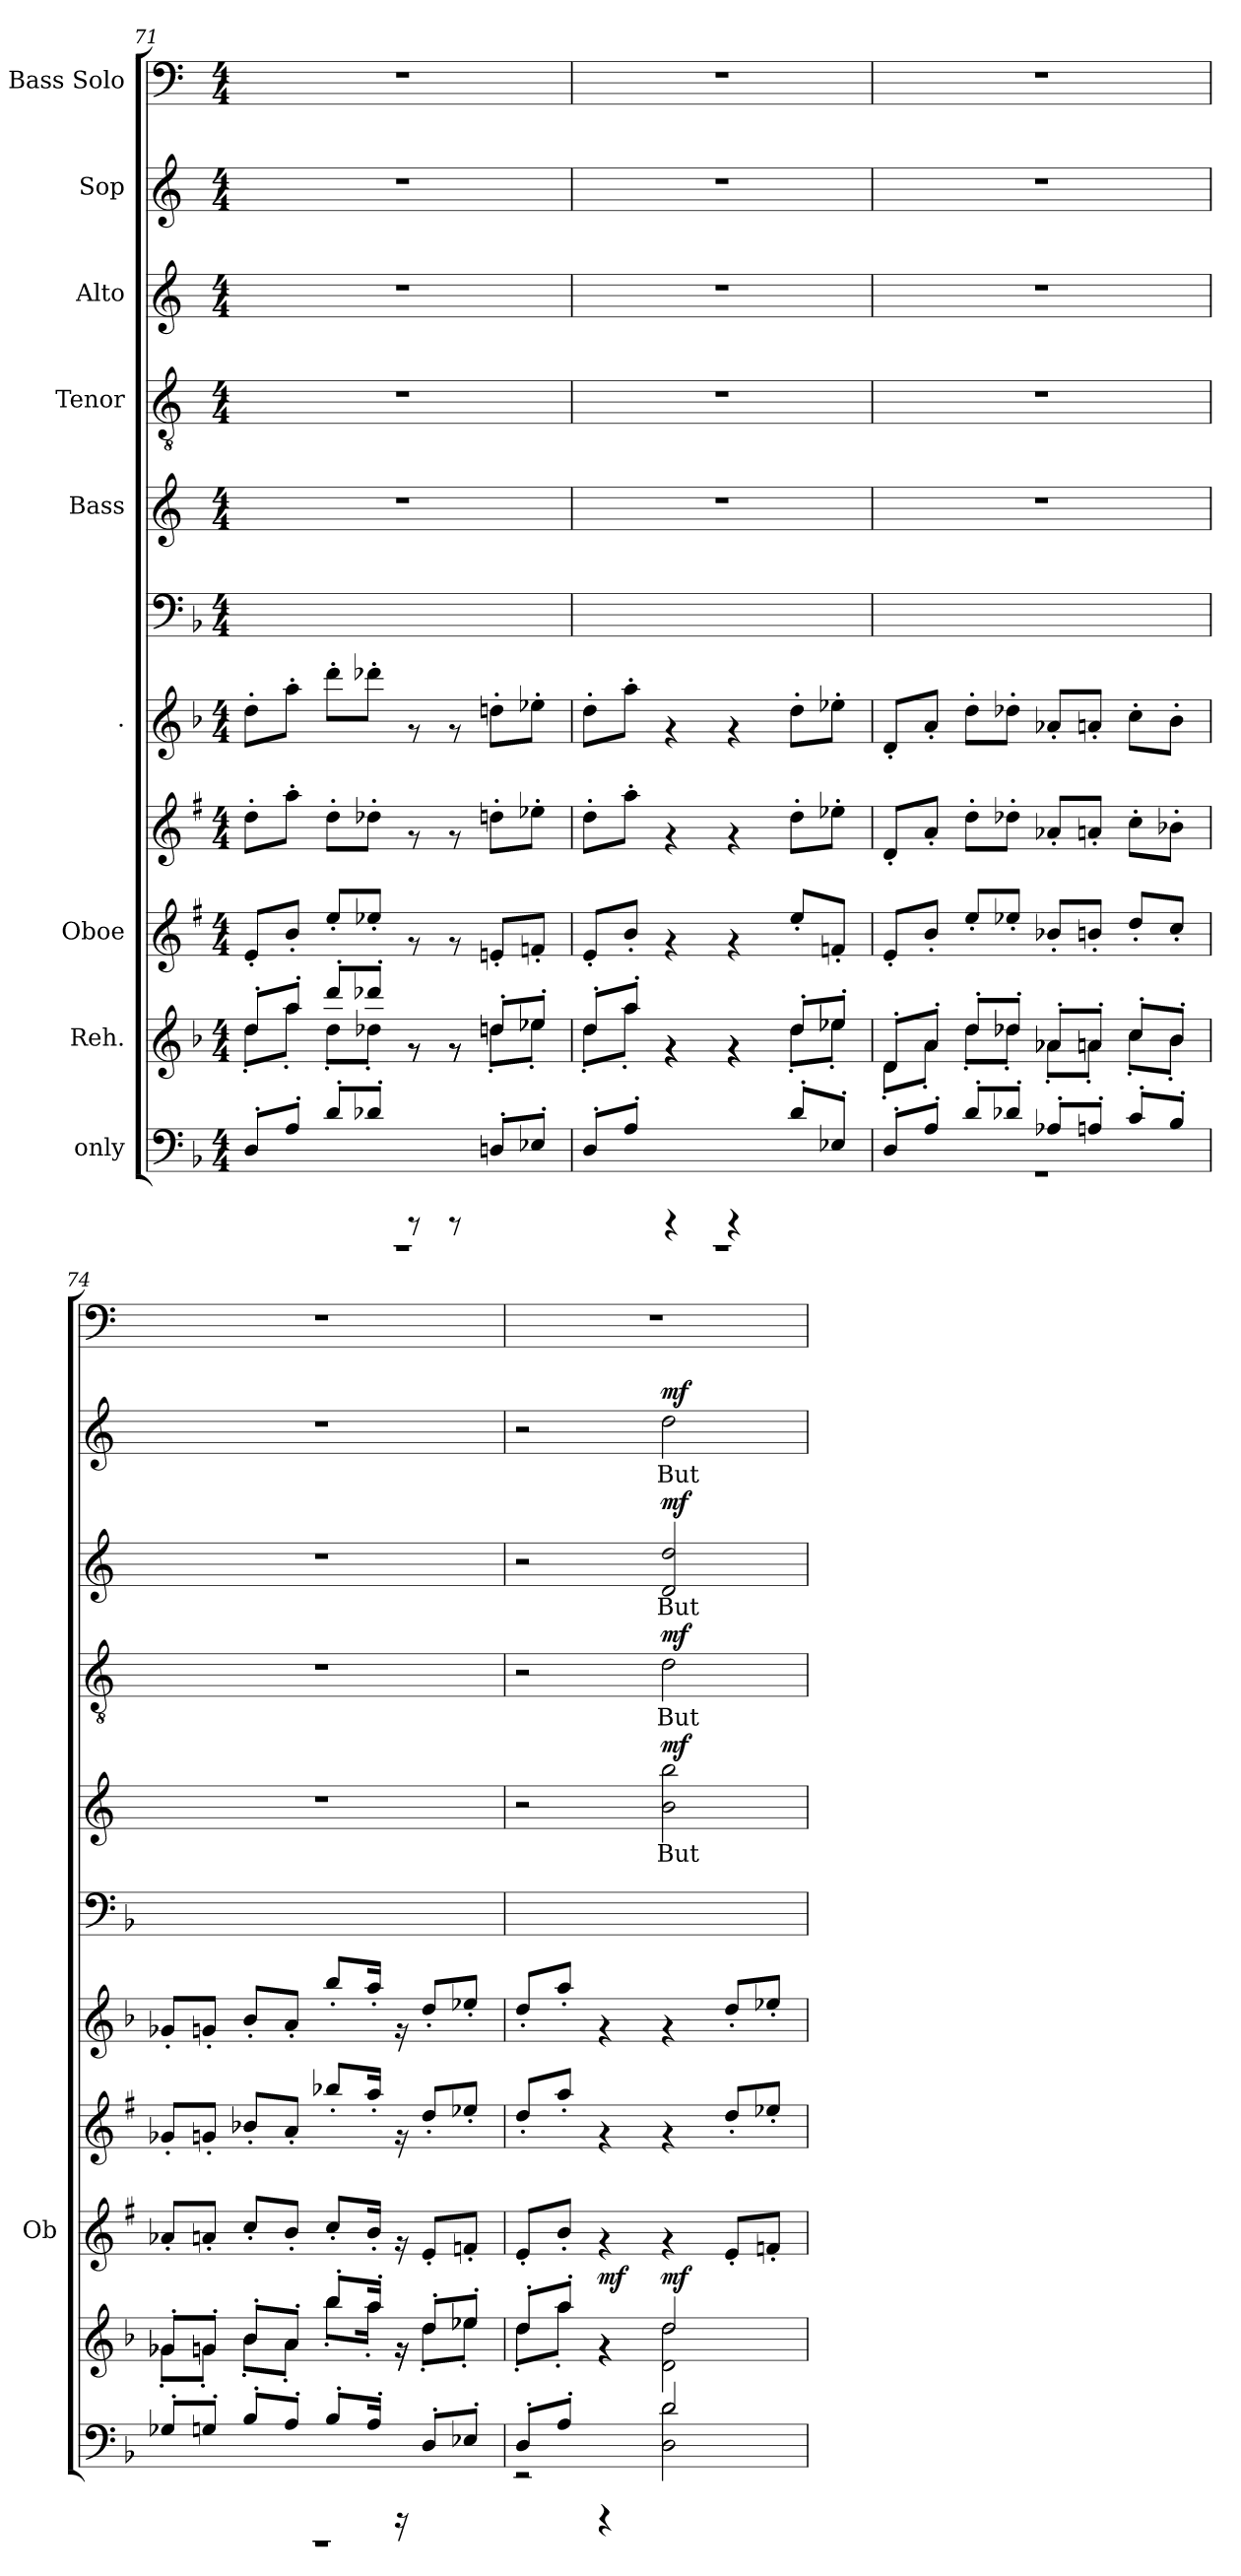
**kern	**dynam	**kern	**dynam	**kern	**kern	**kern	**kern	**kern	**text	**dynam	**kern	**text	**dynam	**kern	**text	**dynam	**kern	**text	**dynam	**kern
*part9	*part9	*part8	*part8	*part7	*part7	*part6	*part6	*part5	*part5	*part5	*part4	*part4	*part4	*part3	*part3	*part3	*part2	*part2	*part2	*part1
*staff11	*staff11	*staff10	*staff10	*staff9	*staff8	*staff7	*staff6	*staff5	*staff5	*staff5	*staff4	*staff4	*staff4	*staff3	*staff3	*staff3	*staff2	*staff2	*staff2	*staff1
*I"only	*	*I"Reh.	*	*I"Oboe	*	*I".	*	*I"Bass	*	*	*I"Tenor	*	*	*I"Alto	*	*	*I"Sop	*	*	*I"Bass Solo
*	*	*	*	*I'Ob	*	*	*	*	*	*	*	*	*	*	*	*	*	*	*	*
*clefF4	*	*clefG2	*	*clefG2	*clefG2	*clefG2	*clefF4	*clefG2	*	*	*clefGv2	*	*	*clefG2	*	*	*clefG2	*	*	*clefF4
*k[b-]	*	*k[b-]	*	*k[f#]	*k[f#]	*k[b-]	*k[b-]	*k[]	*	*	*k[]	*	*	*k[]	*	*	*k[]	*	*	*k[]
*F:	*	*F:	*	*G:	*G:	*F:	*F:	*C:	*	*	*C:	*	*	*C:	*	*	*C:	*	*	*C:
*M4/4	*	*M4/4	*	*M4/4	*M4/4	*M4/4	*M4/4	*M4/4	*	*	*M4/4	*	*	*M4/4	*	*	*M4/4	*	*	*M4/4
=71	=71	=71	=71	=71	=71	=71	=71	=71	=71	=71	=71	=71	=71	=71	=71	=71	=71	=71	=71	=71
*^	*	*^	*	*	*	*	*	*	*	*	*	*	*	*	*	*	*	*	*	*
8D'</L	1r	.	8dd'</L	8dd'>\L	.	8e'</L	8dd'>\L	8dd'>\L	1ryy	1r	.	.	1r	.	.	1r	.	.	1r	.	.	1r
8A'</J	.	.	8aa'</J	8aa'>\J	.	8b'</J	8aa'>\J	8aa'>\J	.	.	.	.	.	.	.	.	.	.	.	.	.	.
8d'</L	.	.	8ddd'</L	8dd'>\L	.	8ee'</L	8dd'>\L	8ddd'>\L	.	.	.	.	.	.	.	.	.	.	.	.	.	.
8d-X'</J	.	.	8ddd-X'</J	8dd-X'>\J	.	8ee-X'</J	8dd-X'>\J	8ddd-X'>\J	.	.	.	.	.	.	.	.	.	.	.	.	.	.
8rCCC	.	.	8rf	8rf	.	8rf	8rf	8rf	.	.	.	.	.	.	.	.	.	.	.	.	.	.
8rCCC	.	.	8rf	8rf	.	8rf	8rf	8rf	.	.	.	.	.	.	.	.	.	.	.	.	.	.
8Dn'</L	.	.	8ddn'</L	8ddn'>\L	.	8en'</L	8ddn'>\L	8ddn'>\L	.	.	.	.	.	.	.	.	.	.	.	.	.	.
8E-X'</J	.	.	8ee-X'</J	8ee-X'>\J	.	8fn'</J	8ee-X'>\J	8ee-X'>\J	.	.	.	.	.	.	.	.	.	.	.	.	.	.
!!LO:PB:g=z
=72	=72	=72	=72	=72	=72	=72	=72	=72	=72	=72	=72	=72	=72	=72	=72	=72	=72	=72	=72	=72	=72	=72
8D'</L	1r	.	8dd'</L	8dd'>\L	.	8e'</L	8dd'>\L	8dd'>\L	1ryy	1r	.	.	1r	.	.	1r	.	.	1r	.	.	1r
8A'</J	.	.	8aa'</J	8aa'>\J	.	8b'</J	8aa'>\J	8aa'>\J	.	.	.	.	.	.	.	.	.	.	.	.	.	.
4rCCC	.	.	4rf	4rf	.	4rf	4rf	4rf	.	.	.	.	.	.	.	.	.	.	.	.	.	.
4rCCC	.	.	4rf	4rf	.	4rf	4rf	4rf	.	.	.	.	.	.	.	.	.	.	.	.	.	.
8d'</L	.	.	8dd'</L	8dd'>\L	.	8ee'</L	8dd'>\L	8dd'>\L	.	.	.	.	.	.	.	.	.	.	.	.	.	.
8E-X'</J	.	.	8ee-X'</J	8ee-X'>\J	.	8fn'</J	8ee-X'>\J	8ee-X'>\J	.	.	.	.	.	.	.	.	.	.	.	.	.	.
=73	=73	=73	=73	=73	=73	=73	=73	=73	=73	=73	=73	=73	=73	=73	=73	=73	=73	=73	=73	=73	=73	=73
8D'</L	1r	.	8d'</L	8d'>\L	.	8e'</L	8d'</L	8d'</L	1ryy	1r	.	.	1r	.	.	1r	.	.	1r	.	.	1r
8A'</J	.	.	8a'</J	8a'>\J	.	8b'</J	8a'</J	8a'</J	.	.	.	.	.	.	.	.	.	.	.	.	.	.
8d'</L	.	.	8dd'</L	8dd'>\L	.	8ee'</L	8dd'>\L	8dd'>\L	.	.	.	.	.	.	.	.	.	.	.	.	.	.
8d-X'</J	.	.	8dd-X'</J	8dd-X'>\J	.	8ee-X'</J	8dd-X'>\J	8dd-X'>\J	.	.	.	.	.	.	.	.	.	.	.	.	.	.
8A-X'</L	.	.	8a-X'</L	8a-X'>\L	.	8b-X'</L	8a-X'</L	8a-X'</L	.	.	.	.	.	.	.	.	.	.	.	.	.	.
8An'</J	.	.	8an'</J	8an'>\J	.	8bn'</J	8an'</J	8an'</J	.	.	.	.	.	.	.	.	.	.	.	.	.	.
8c'</L	.	.	8cc'</L	8cc'>\L	.	8dd'</L	8cc'>\L	8cc'>\L	.	.	.	.	.	.	.	.	.	.	.	.	.	.
8B-'</J	.	.	8b-'</J	8b-'>\J	.	8cc'</J	8b-'>\J	8b-'>\J	.	.	.	.	.	.	.	.	.	.	.	.	.	.
=74	=74	=74	=74	=74	=74	=74	=74	=74	=74	=74	=74	=74	=74	=74	=74	=74	=74	=74	=74	=74	=74	=74
8G-X'</L	1r	.	8g-X'</L	8g-X'>\L	.	8a-X'</L	8g-X'</L	8g-X'</L	1ryy	1r	.	.	1r	.	.	1r	.	.	1r	.	.	1r
8Gn'</J	.	.	8gn'</J	8gn'>\J	.	8an'</J	8gn'</J	8gn'</J	.	.	.	.	.	.	.	.	.	.	.	.	.	.
8B-'</L	.	.	8b-'</L	8b-'>\L	.	8cc'</L	8b-'</L	8b-'</L	.	.	.	.	.	.	.	.	.	.	.	.	.	.
8A'</J	.	.	8a'</J	8a'>\J	.	8b'</J	8a'</J	8a'</J	.	.	.	.	.	.	.	.	.	.	.	.	.	.
8B-'</L	.	.	8bb-'</L	8bb-'>\L	.	8cc'</L	8bb-'</L	8bb-'</L	.	.	.	.	.	.	.	.	.	.	.	.	.	.
16A'</J	.	.	16aa'</J	16aa'>\J	.	16b'</J	16aa'</J	16aa'</J	.	.	.	.	.	.	.	.	.	.	.	.	.	.
16rCCC	.	.	16rf	16rf	.	16rf	16rf	16rf	.	.	.	.	.	.	.	.	.	.	.	.	.	.
8D'</L	.	.	8dd'</L	8dd'>\L	.	8e'</L	8dd'</L	8dd'</L	.	.	.	.	.	.	.	.	.	.	.	.	.	.
8E-X'</J	.	.	8ee-X'</J	8ee-X'>\J	.	8fn'</J	8ee-X'</J	8ee-X'</J	.	.	.	.	.	.	.	.	.	.	.	.	.	.
=75	=75	=75	=75	=75	=75	=75	=75	=75	=75	=75	=75	=75	=75	=75	=75	=75	=75	=75	=75	=75	=75	=75
8D'</L	2r	.	8dd'</L	8dd'>\L	.	8e'</L	8dd'</L	8dd'</L	1ryy	2r	.	.	2r	.	.	2r	.	.	2r	.	.	1r
8A'</J	.	.	8aa'</J	8aa'>\J	.	8b'</J	8aa'</J	8aa'</J	.	.	.	.	.	.	.	.	.	.	.	.	.	.
!	!	!	!	!	!LO:DY:a	!	!	!	!	!	!	!	!	!	!	!	!	!	!	!	!	!
4rCCC	.	.	4rf	4rf	mf	4rf	4rf	4rf	.	.	.	.	.	.	.	.	.	.	.	.	.	.
!	!	!LO:DY:a	!	!	!	!	!	!	!	!	!LO:LY:b	!	!	!LO:LY:b	!	!	!LO:LY:b	!	!	!LO:LY:b	!	!
!	!	!LO:DY:n=1:a	!	!	!LO:DY:a	!	!	!	!	!	!	!LO:DY:a	!	!	!LO:DY:a	!	!	!LO:DY:a	!	!	!LO:DY:a	!
2d/	2d\ 2D\	mf mf	2dd/	2dd\ 2d\	mf	4rf	4rf	4rf	.	2bb\ 2b\	But	mf	2d\	But	mf	2dd/ 2d/	But	mf	2dd\	But	mf	.
.	.	.	.	.	.	8e'</L	8dd'</L	8dd'</L	.	.	.	.	.	.	.	.	.	.	.	.	.	.
.	.	.	.	.	.	8fn'</J	8ee-X'</J	8ee-X'</J	.	.	.	.	.	.	.	.	.	.	.	.	.	.
*v	*v	*	*	*	*	*	*	*	*	*	*	*	*	*	*	*	*	*	*	*	*	*
*	*	*v	*v	*	*	*	*	*	*	*	*	*	*	*	*	*	*	*	*	*	*
=	=	=	=	=	=	=	=	=	=	=	=	=	=	=	=	=	=	=	=	=
*-	*-	*-	*-	*-	*-	*-	*-	*-	*-	*-	*-	*-	*-	*-	*-	*-	*-	*-	*-	*-
